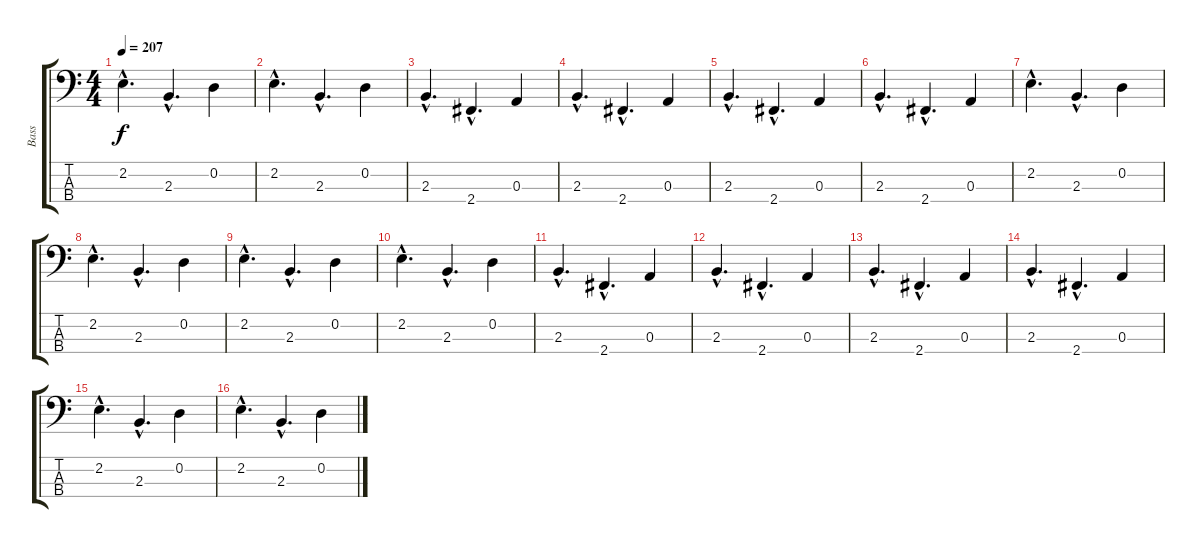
\track ("Bass" "Bass") {instrument electricbassfinger}
\staff {score tabs}
\tuning (G2 D2 A1 E1) {hide}
\ts (4 4)
\tempo 207
\clef f4
\ks c
2.2{hac}.4{d dy f} 2.3{hac}.4{d} 0.2.4 |
2.2{hac}.4{d} 2.3{hac}.4{d} 0.2.4 |
2.3{hac}.4{d} 2.4{hac}.4{d} 0.3.4 |
2.3{hac}.4{d} 2.4{hac}.4{d} 0.3.4 |
2.3{hac}.4{d} 2.4{hac}.4{d} 0.3.4 |
2.3{hac}.4{d} 2.4{hac}.4{d} 0.3.4 |
2.2{hac}.4{d} 2.3{hac}.4{d} 0.2.4 |
2.2{hac}.4{d} 2.3{hac}.4{d} 0.2.4 |
2.2{hac}.4{d} 2.3{hac}.4{d} 0.2.4 |
2.2{hac}.4{d} 2.3{hac}.4{d} 0.2.4 |
2.3{hac}.4{d} 2.4{hac}.4{d} 0.3.4 |
2.3{hac}.4{d} 2.4{hac}.4{d} 0.3.4 |
2.3{hac}.4{d} 2.4{hac}.4{d} 0.3.4 |
2.3{hac}.4{d} 2.4{hac}.4{d} 0.3.4 |
2.2{hac}.4{d} 2.3{hac}.4{d} 0.2.4 |
2.2{hac}.4{d} 2.3{hac}.4{d} 0.2.4
